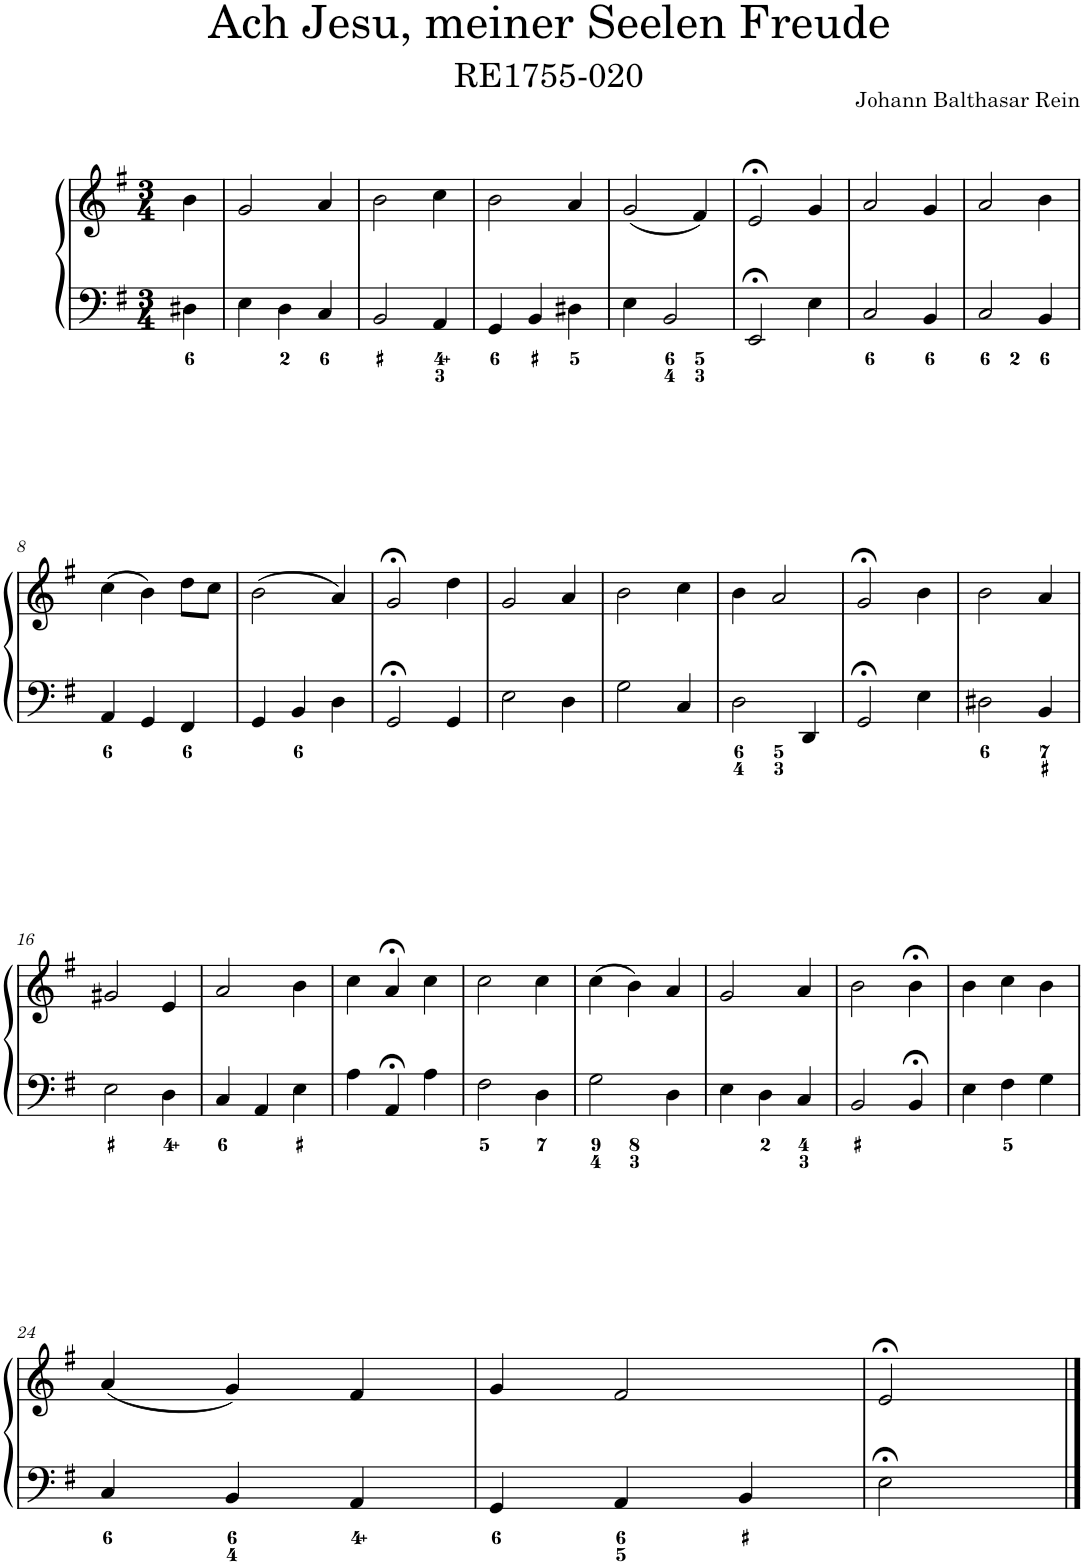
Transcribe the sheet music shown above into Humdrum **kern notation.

**kern	**kern
*part1	*part1
*staff2	*staff1
*I"Piano	*
*I'Pno.	*
*clefF4	*clefG2
*k[f#]	*k[f#]
*M3/4	*M3/4
=	=
4D#X\	4b\
=1	=1
4E\	2g/
4D\	.
4C/	4a/
=2	=2
2BB/	2b\
4AA/	4cc\
=3	=3
4GG/	2b\
4BB/	.
4D#X\	4a/
=4	=4
4E\	(2g/
2BB/	.
.	4f#/)
=5	=5
2EE;</	2e;</
4E\	4g/
=6	=6
2C/	2a/
4BB/	4g/
=7	=7
2C/	2a/
4BB/	4b\
!!LO:LB:g=z
=8	=8
4AA/	(4cc\
4GG/	4b\)
4FF#/	8dd\L
.	8cc\J
=9	=9
4GG/	(2b\
4BB/	.
4D\	4a/)
=10	=10
2GG;</	2g;</
4GG/	4dd\
=11	=11
2E\	2g/
4D\	4a/
=12	=12
2G\	2b\
4C/	4cc\
=13	=13
2D\	4b\
.	2a/
4DD/	.
=14	=14
2GG;</	2g;</
4E\	4b\
=15	=15
2D#X\	2b\
4BB/	4a/
!!LO:LB:g=z
=16	=16
2E\	2g#X/
4D\	4e/
=17	=17
4C/	2a/
4AA/	.
4E\	4b\
=18	=18
4A\	4cc\
4AA;</	4a;</
4A\	4cc\
=19	=19
2F#\	2cc\
4D\	4cc\
=20	=20
2G\	(4cc\
.	4b\)
4D\	4a/
=21	=21
4E\	2g/
4D\	.
4C/	4a/
=22	=22
2BB/	2b\
4BB;</	4b;<\
=23	=23
4E\	4b\
4F#\	4cc\
4G\	4b\
!!LO:LB:g=z
=24	=24
4C/	(4a/
4BB/	4g/)
4AA/	4f#/
=25	=25
4GG/	4g/
4AA/	2f#/
4BB/	.
=26	=26
2E;<\	2e;</
==	==
*-	*-
